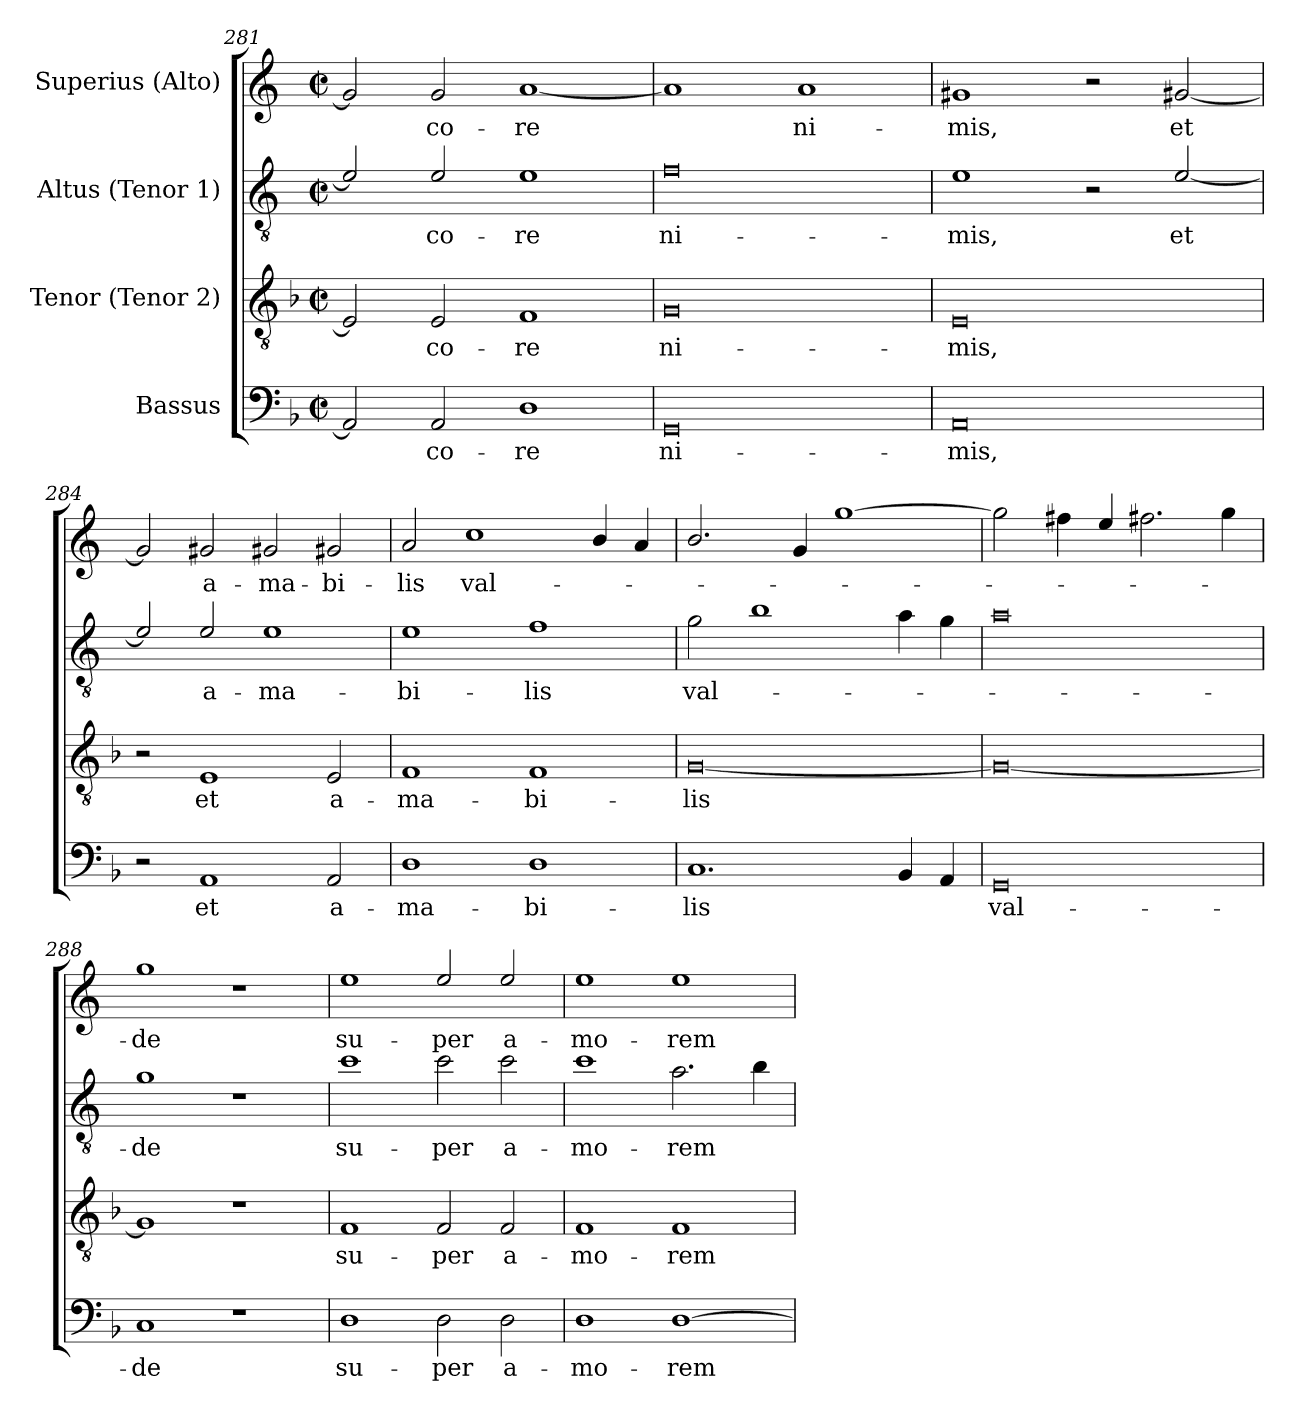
**kern	**text	**kern	**text	**kern	**text	**kern	**text
*part4	*part4	*part3	*part3	*part2	*part2	*part1	*part1
*staff4	*staff4	*staff3	*staff3	*staff2	*staff2	*staff1	*staff1
*I"Bassus	*	*I"Tenor (Tenor 2)	*	*I"Altus (Tenor 1)	*	*I"Superius (Alto)	*
*clefF4	*	*clefGv2	*	*clefGv2	*	*clefG2	*
*	*	*	*	*ITrd4c7	*	*ITrd4c7	*
*k[b-]	*	*k[b-]	*	*k[b-]	*	*k[b-]	*
*F:	*	*F:	*	*F:	*	*F:	*
*M2/2	*	*M2/2	*	*M2/2	*	*M2/2	*
*met(c|)	*	*met(c|)	*	*met(c|)	*	*met(c|)	*
=281	=281	=281	=281	=281	=281	=281	=281
2AA/]	.	2E/]	.	2A/]	.	2c/]	.
!	!LO:LY:b	!	!LO:LY:b	!	!LO:LY:b	!	!LO:LY:b
2AA/	-co-	2E/	-co-	2A/	-co-	2c/	-co-
!	!LO:LY:b	!	!LO:LY:b	!	!LO:LY:b	!	!LO:LY:b
1D	-re	1F	-re	1A	-re	[1d	-re
=282	=282	=282	=282	=282	=282	=282	=282
!	!LO:LY:b	!	!LO:LY:b	!	!LO:LY:b	!	!
0GG	ni-	0G	ni-	0B-	ni-	1d]	.
!	!	!	!	!	!	!	!LO:LY:b
.	.	.	.	.	.	1d	ni-
=283	=283	=283	=283	=283	=283	=283	=283
!	!LO:LY:b	!	!LO:LY:b	!	!LO:LY:b	!	!LO:LY:b
0AA	-mis,	0E	-mis,	1A	-mis,	1c#X	-mis,
.	.	.	.	2r	.	2r	.
!	!	!	!	!	!LO:LY:b	!	!LO:LY:b
.	.	.	.	[2A/	et	[2c#X/	et
=284	=284	=284	=284	=284	=284	=284	=284
2r	.	2r	.	2A/]	.	2c#/]	.
!	!LO:LY:b	!	!LO:LY:b	!	!LO:LY:b	!	!LO:LY:b
1AA	et	1E	et	2A/	a-	2c#X/	a-
!	!	!	!	!	!LO:LY:b	!	!LO:LY:b
.	.	.	.	1A	-ma-	2c#X/	-ma-
!	!LO:LY:b	!	!LO:LY:b	!	!	!	!LO:LY:b
2AA/	a-	2E/	a-	.	.	2c#X/	-bi-
=285	=285	=285	=285	=285	=285	=285	=285
!	!LO:LY:b	!	!LO:LY:b	!	!LO:LY:b	!	!LO:LY:b
1D	-ma-	1F	-ma-	1A	-bi-	2d/	-lis
!	!	!	!	!	!	!	!LO:LY:b
.	.	.	.	.	.	1f	val-
!	!LO:LY:b	!	!LO:LY:b	!	!LO:LY:b	!	!
1D	-bi-	1F	-bi-	1B-	-lis	.	.
.	.	.	.	.	.	4e/	.
.	.	.	.	.	.	4d/	.
=286	=286	=286	=286	=286	=286	=286	=286
!	!LO:LY:b	!	!LO:LY:b	!	!LO:LY:b	!	!
1.C	-lis	[0G	-lis	2c\	val-	2.e/	.
.	.	.	.	1e	.	.	.
.	.	.	.	.	.	4c/	.
.	.	.	.	.	.	[1cc	.
4BB-/	.	.	.	4d\	.	.	.
4AA/	.	.	.	4c\	.	.	.
!!LO:LB:g=z
=287	=287	=287	=287	=287	=287	=287	=287
!	!LO:LY:b	!	!	!	!	!	!
0GG	val-	0G_	.	0d	.	2cc\]	.
.	.	.	.	.	.	4bn\	.
.	.	.	.	.	.	4a/	.
.	.	.	.	.	.	2.bn\	.
.	.	.	.	.	.	4cc\	.
=288	=288	=288	=288	=288	=288	=288	=288
!	!LO:LY:b	!	!	!	!LO:LY:b	!	!LO:LY:b
1C	-de	1G]	.	1c	-de	1cc	-de
1r	.	1r	.	1r	.	1r	.
=289	=289	=289	=289	=289	=289	=289	=289
!	!LO:LY:b	!	!LO:LY:b	!	!LO:LY:b	!	!LO:LY:b
1D	su-	1F	su-	1f	su-	1a	su-
!	!LO:LY:b	!	!LO:LY:b	!	!LO:LY:b	!	!LO:LY:b
2D\	-per	2F/	-per	2f\	-per	2a/	-per
!	!LO:LY:b	!	!LO:LY:b	!	!LO:LY:b	!	!LO:LY:b
2D\	a-	2F/	a-	2f\	a-	2a/	a-
=290	=290	=290	=290	=290	=290	=290	=290
!	!LO:LY:b	!	!LO:LY:b	!	!LO:LY:b	!	!LO:LY:b
1D	-mo-	1F	-mo-	1f	-mo-	1a	-mo-
!	!LO:LY:b	!	!LO:LY:b	!	!LO:LY:b	!	!LO:LY:b
[1D	-rem	1F	-rem	2.d\	-rem	1a	-rem
.	.	.	.	4e\	.	.	.
=	=	=	=	=	=	=	=
*-	*-	*-	*-	*-	*-	*-	*-
